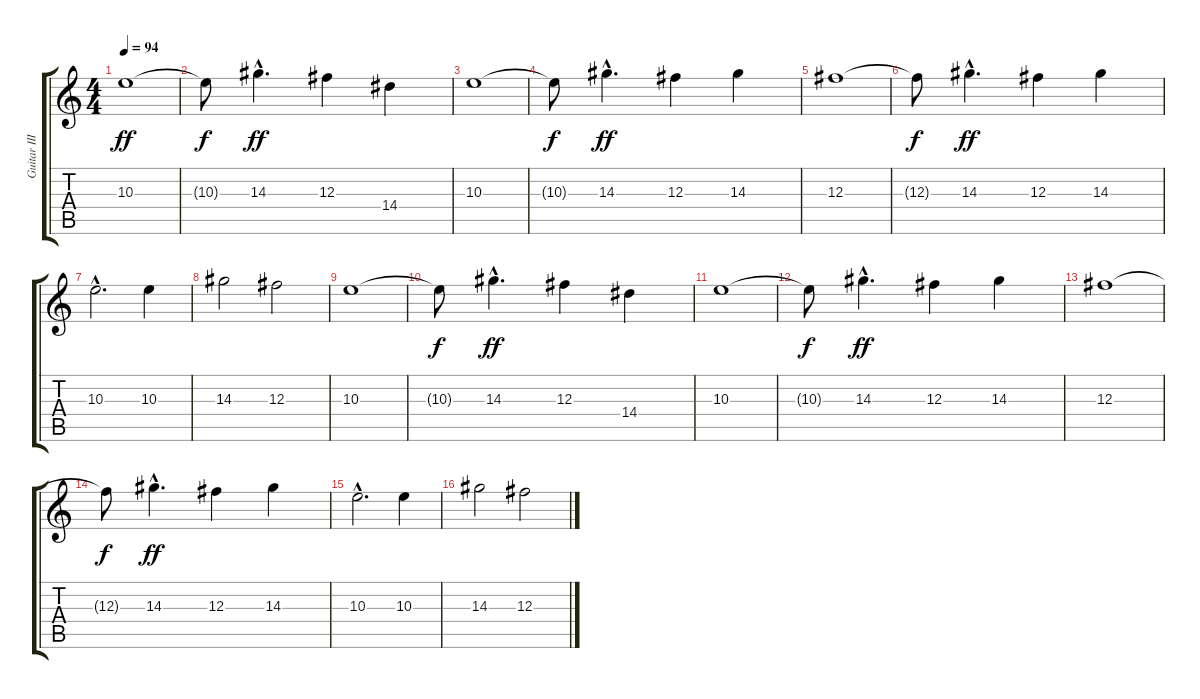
\track ("Guitar III" "Guitar III") {instrument overdrivenguitar}
\staff {score tabs}
\tuning (Eb4 Bb3 Gb3 Db3 Ab2 Eb2) {hide}
\ts (4 4)
\tempo 94
\clef g2
\ks c
10.3.1{dy ff} |
10.3{t}.8{dy f} 14.3{hac}.4{d dy ff} 12.3.4 14.4.4 |
10.3.1 |
10.3{t}.8{dy f} 14.3{hac}.4{d dy ff} 12.3.4 14.3.4 |
12.3.1 |
12.3{t}.8{dy f} 14.3{hac}.4{d dy ff} 12.3.4 14.3.4 |
10.3{hac}.2{d} 10.3.4 |
14.3.2 12.3.2 |
10.3.1 |
10.3{t}.8{dy f} 14.3{hac}.4{d dy ff} 12.3.4 14.4.4 |
10.3.1 |
10.3{t}.8{dy f} 14.3{hac}.4{d dy ff} 12.3.4 14.3.4 |
12.3.1 |
12.3{t}.8{dy f} 14.3{hac}.4{d dy ff} 12.3.4 14.3.4 |
10.3{hac}.2{d} 10.3.4 |
14.3.2 12.3.2
